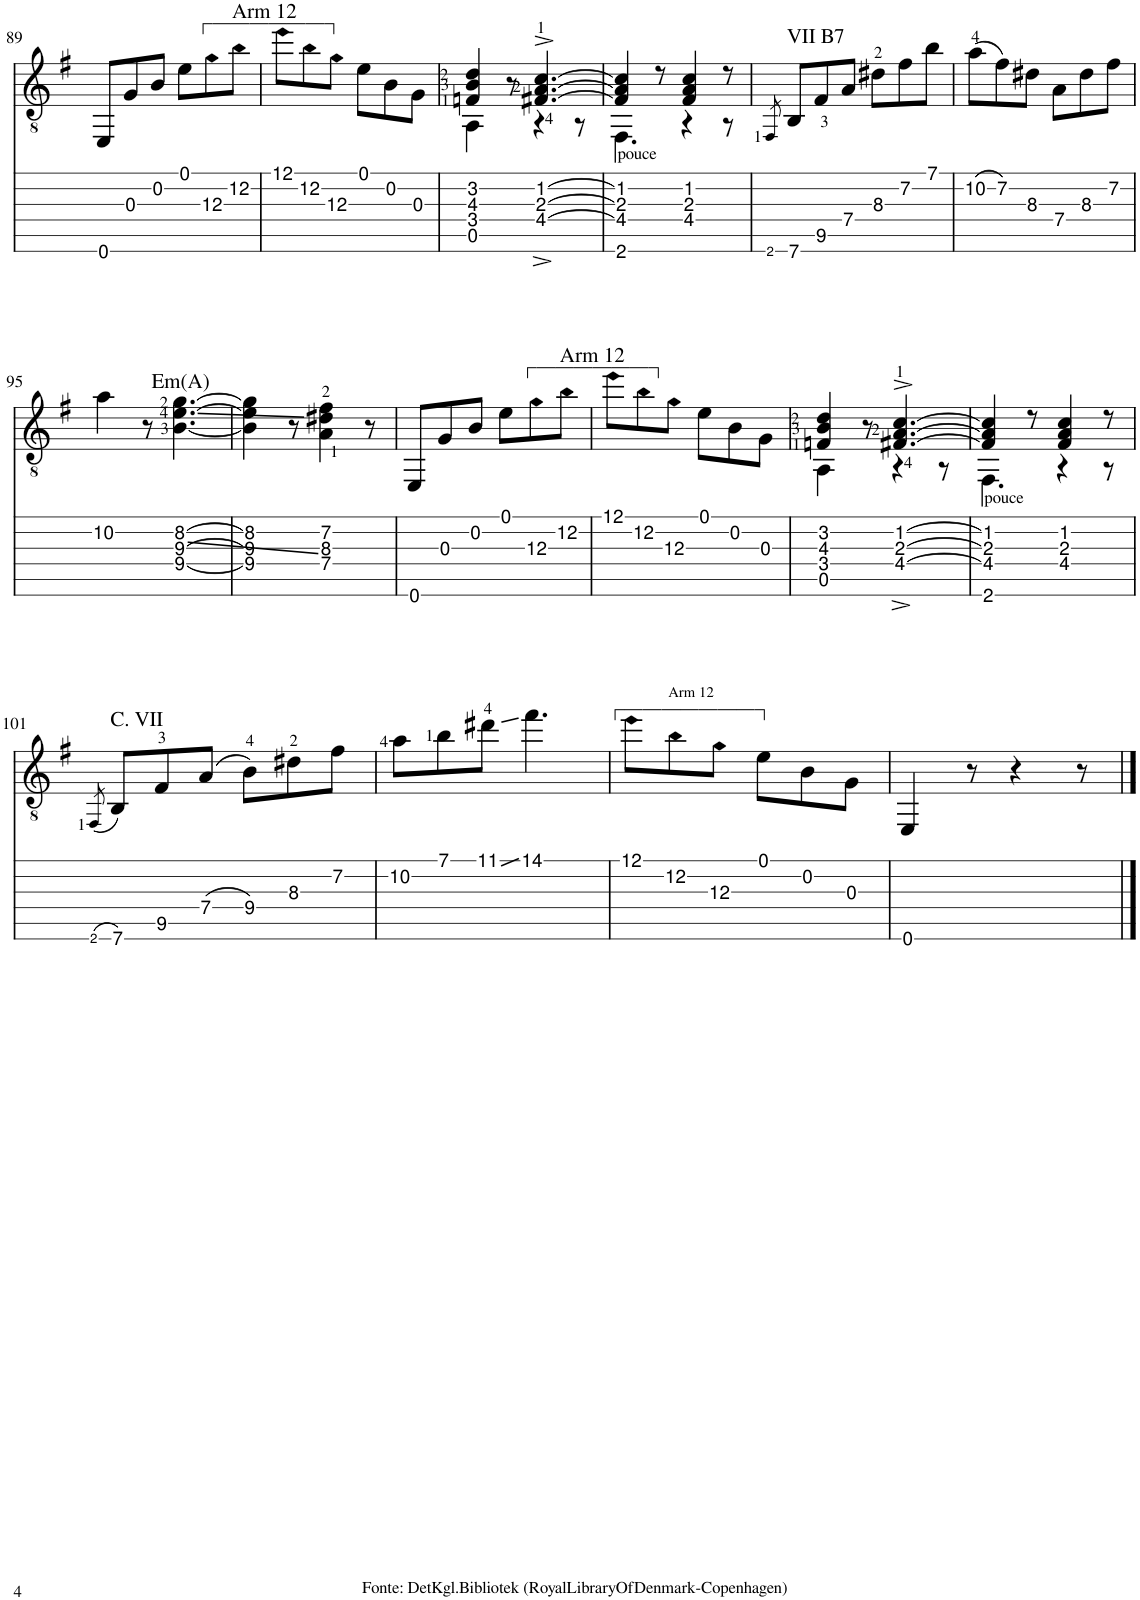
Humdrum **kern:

**kern	**kern
*part1	*part1
*staff2	*staff1
*I"Guitar	*
*I'Guit.	*
!!LO:PB:g=z
*	*clefGv2
*k[f#]	*k[f#]
*M6/8	*M6/8
=89	=89
8EEL	8EE/L
8G	8G/
8BJ	8B/J
8eL	8e\L
!	!LO:TX:a:t=┌──────┐
8g	8g\
!	!LO:TX:a:t=Arm 12
8bJ	8b\J
=90	=90
8eeL	8ee\L
8b	8b\
8gJ	8g\J
8eL	8e\L
8B	8B\
8GJ	8G\J
=91	=91
*^	*^
4Fn 4B 4d	4AA	4Fn/ 4B/ 4d/	4AA\
8r	8ryy	8r	8ryy
[4.F#X^ [4.A^ [4.c^	4r	[4.F#X/^ [4.A/^ [4.c/^	4r
.	8r	.	8r
=92	=92	=92	=92
!	!	!LO:TX:b:t=pouce	!
4F#] 4A] 4c]	4.FF#	4F#/] 4A/] 4c/]	4.FF#\
8r	.	8r	.
4F# 4A 4c	4r	4F#/ 4A/ 4c/	4r
8r	8r	8r	8r
*v	*v	*	*
*	*v	*v
=93	=93
qFF#	8qFF#/
!	!LO:TX:a:t=VII B7
8BBL	8BB/L
8F#	8F#/
8AJ	8A/J
8d#XL	8d#X\L
8f#	8f#\
8bJ	8b\J
=94	=94
8aL	(8a\L
8f#	8f#\)
8d#XJ	8d#X\J
8AL	8A\L
8d#	8d#\
8f#J	8f#\J
!!LO:LB:g=z
=95	=95
4a	4a\
8r	8r
!	!LO:TX:a:t=Em(A)
[4.B [4.e [4.g	[4.B\ [4.e\ [4.g\
=96	=96
4B] 4e] 4g]	4B\] 4e\] 4g\]
8r	8r
4A 4d#X 4f#	4A\ 4d#X\ 4f#\
8r	8r
=97	=97
8EEL	8EE/L
8G	8G/
8BJ	8B/J
8eL	8e\L
!	!LO:TX:a:t=┌──────┐
8g	8g\
!	!LO:TX:a:t=Arm 12
8bJ	8b\J
=98	=98
8eeL	8ee\L
8b	8b\
8gJ	8g\J
8eL	8e\L
8B	8B\
8GJ	8G\J
=99	=99
*^	*^
4Fn 4B 4d	4AA	4Fn/ 4B/ 4d/	4AA\
8r	8ryy	8r	8ryy
[4.F#X^ [4.A^ [4.c^	4r	[4.F#X/^ [4.A/^ [4.c/^	4r
.	8r	.	8r
=100	=100	=100	=100
!	!	!LO:TX:b:t=pouce	!
4F#] 4A] 4c]	4.FF#	4F#/] 4A/] 4c/]	4.FF#\
8r	.	8r	.
4F# 4A 4c	4r	4F#/ 4A/ 4c/	4r
8r	8r	8r	8r
*v	*v	*	*
*	*v	*v
!!LO:LB:g=z
=101	=101
qFF#	(8qFF#/
!	!LO:TX:a:t=C. VII
8BBL	8BB/L)
8F#	8F#/
8AJ	(8A/J
8BL	8B\L)
8d#	8d#X\
8f#J	8f#\J
=102	=102
8aL	8a\L
8b	8b\
8dd#J	8dd#X\J
4.ff#	4.ff#\
=103	=103
!	!LO:TX:a:t=┌───────┐
!	!LO:TX:a:t=Arm 12
8eeL	8ee\L
8b	8b\
8gJ	8g\J
8eL	8e\L
8B	8B\
8GJ	8G\J
=104	=104
4EE	4EE/
8r	8r
4r	4r
8r	8r
==	==
*-	*-
